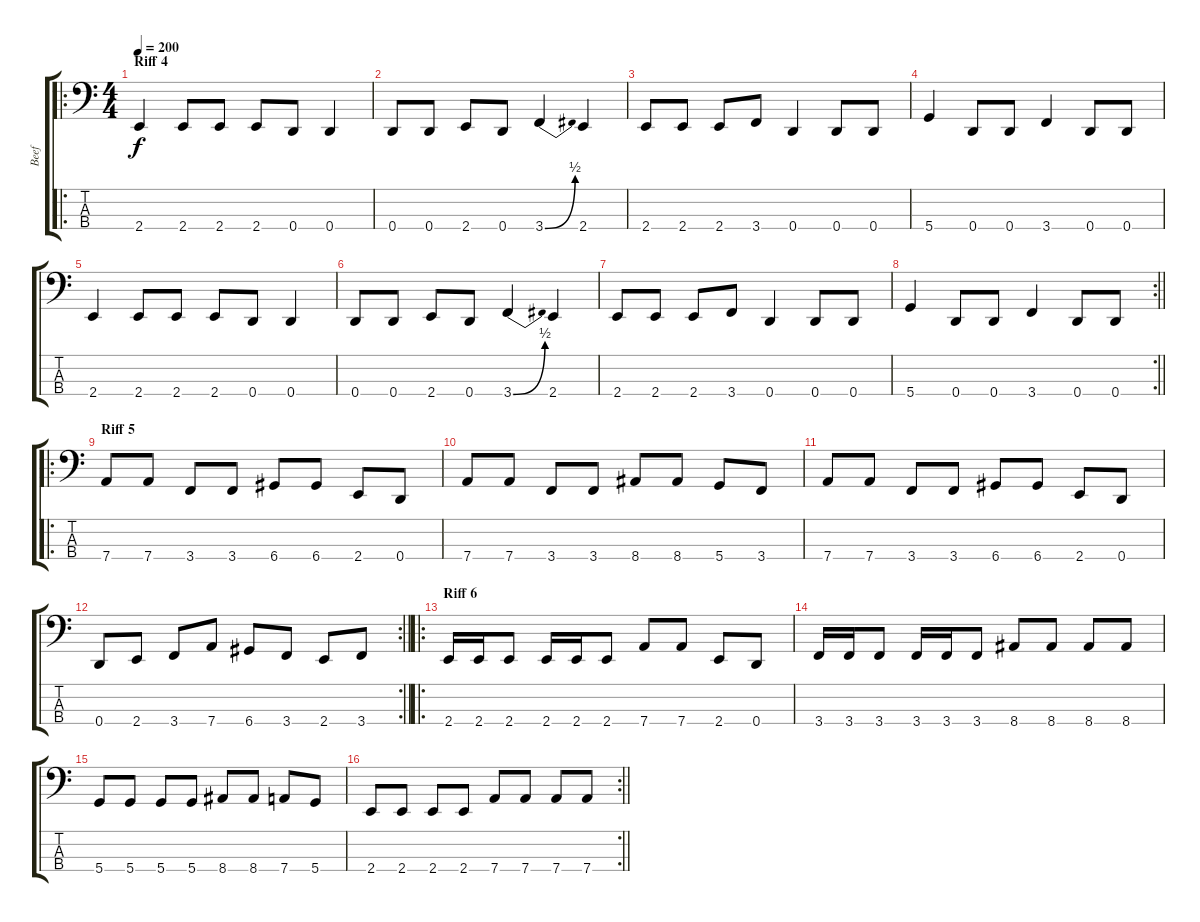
\track ("Beef" "Beef") {instrument electricbassfinger}
\staff {score tabs}
\tuning (G2 D2 A1 D1) {hide}
\ro
\ts (4 4)
\section ("" "Riff 4")
\tempo 200
\clef f4
\ks c
2.4.4{dy f} 2.4.8 2.4.8 2.4.8 0.4.8 0.4.4 |
0.4.8 0.4.8 2.4.8 0.4.8 3.4{be (bend 0 0 60 2)}.4 2.4.4 |
2.4.8 2.4.8 2.4.8 3.4.8 0.4.4 0.4.8 0.4.8 |
5.4.4 0.4.8 0.4.8 3.4.4 0.4.8 0.4.8 |
2.4.4 2.4.8 2.4.8 2.4.8 0.4.8 0.4.4 |
0.4.8 0.4.8 2.4.8 0.4.8 3.4{be (bend 0 0 60 2)}.4 2.4.4 |
2.4.8 2.4.8 2.4.8 3.4.8 0.4.4 0.4.8 0.4.8 |
\rc 2
\barLineRight lightlight
5.4.4 0.4.8 0.4.8 3.4.4 0.4.8 0.4.8 |
\ro
\section ("" "Riff 5")
7.4.8 7.4.8 3.4.8 3.4.8 6.4.8 6.4.8 2.4.8 0.4.8 |
7.4.8 7.4.8 3.4.8 3.4.8 8.4.8 8.4.8 5.4.8 3.4.8 |
7.4.8 7.4.8 3.4.8 3.4.8 6.4.8 6.4.8 2.4.8 0.4.8 |
\rc 2
\barLineRight lightlight
0.4.8 2.4.8 3.4.8 7.4.8 6.4.8 3.4.8 2.4.8 3.4.8 |
\ro
\section ("" "Riff 6")
2.4.16 2.4.16 2.4.8 2.4.16 2.4.16 2.4.8 7.4.8 7.4.8 2.4.8 0.4.8 |
3.4.16 3.4.16 3.4.8 3.4.16 3.4.16 3.4.8 8.4.8 8.4.8 8.4.8 8.4.8 |
5.4.8 5.4.8 5.4.8 5.4.8 8.4.8 8.4.8 7.4.8 5.4.8 |
\rc 2
\barLineRight lightlight
2.4.8 2.4.8 2.4.8 2.4.8 7.4.8 7.4.8 7.4.8 7.4.8
